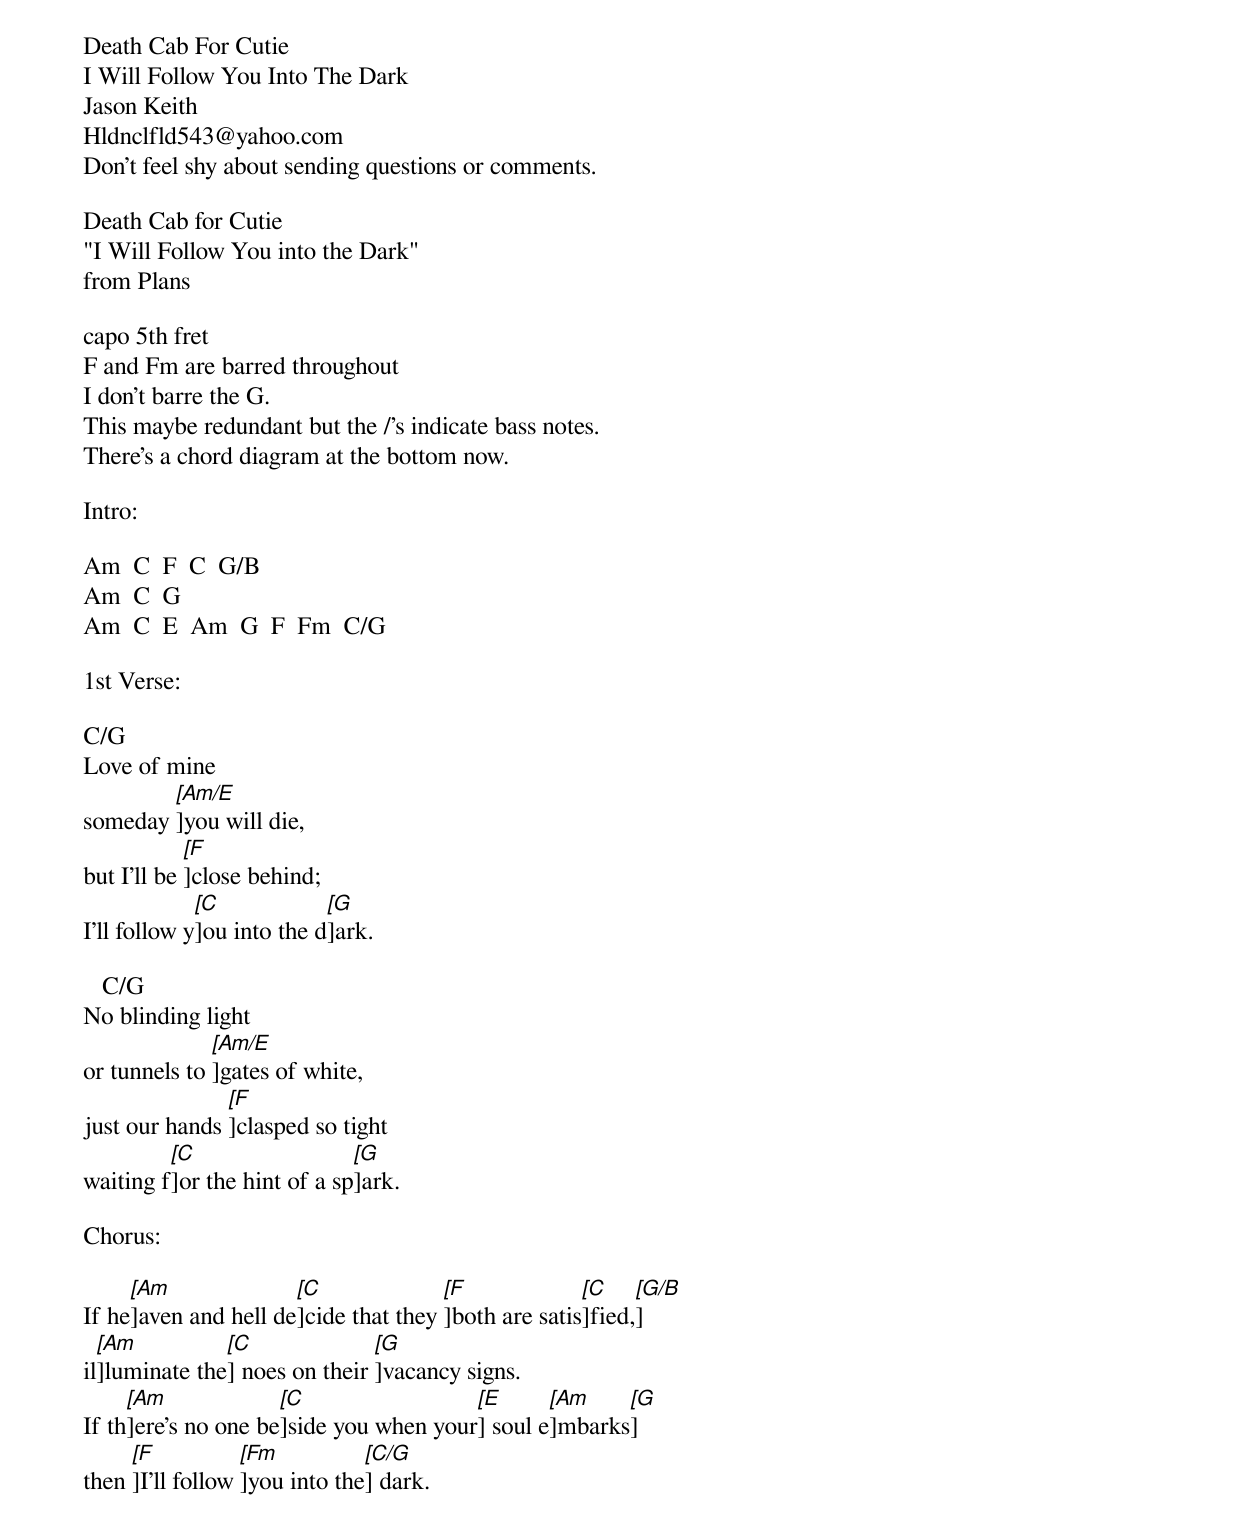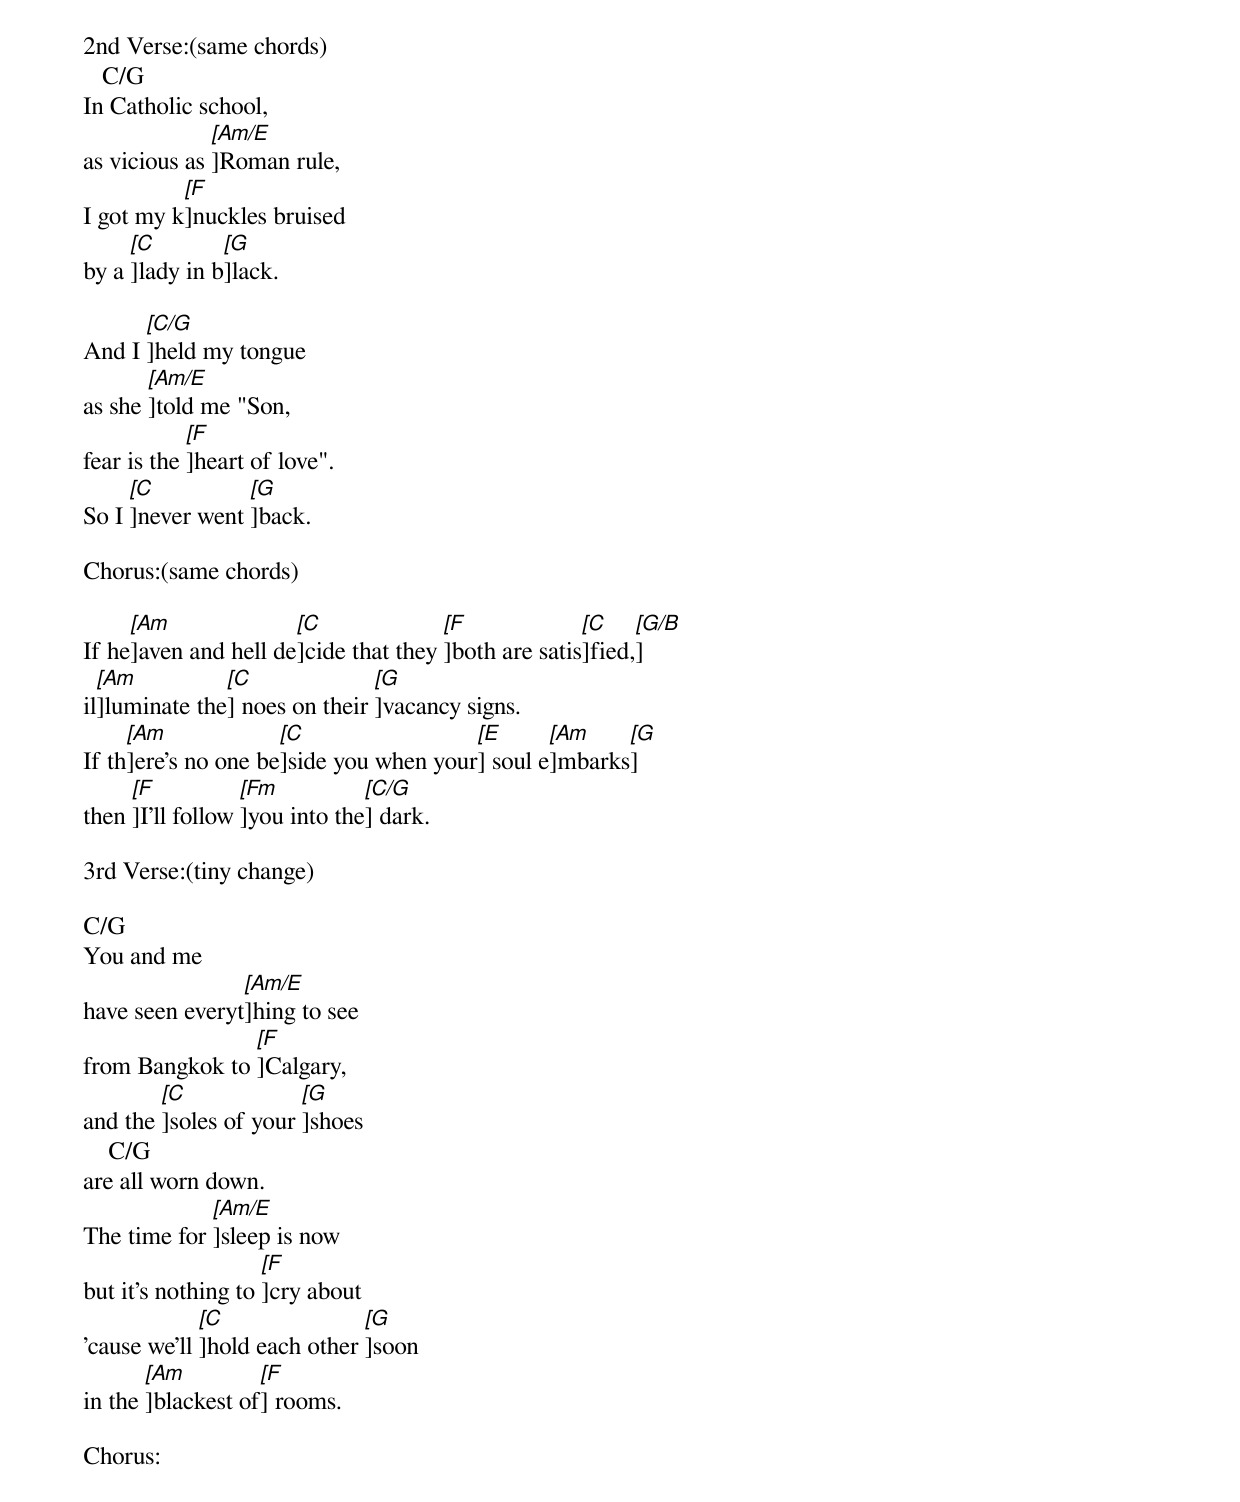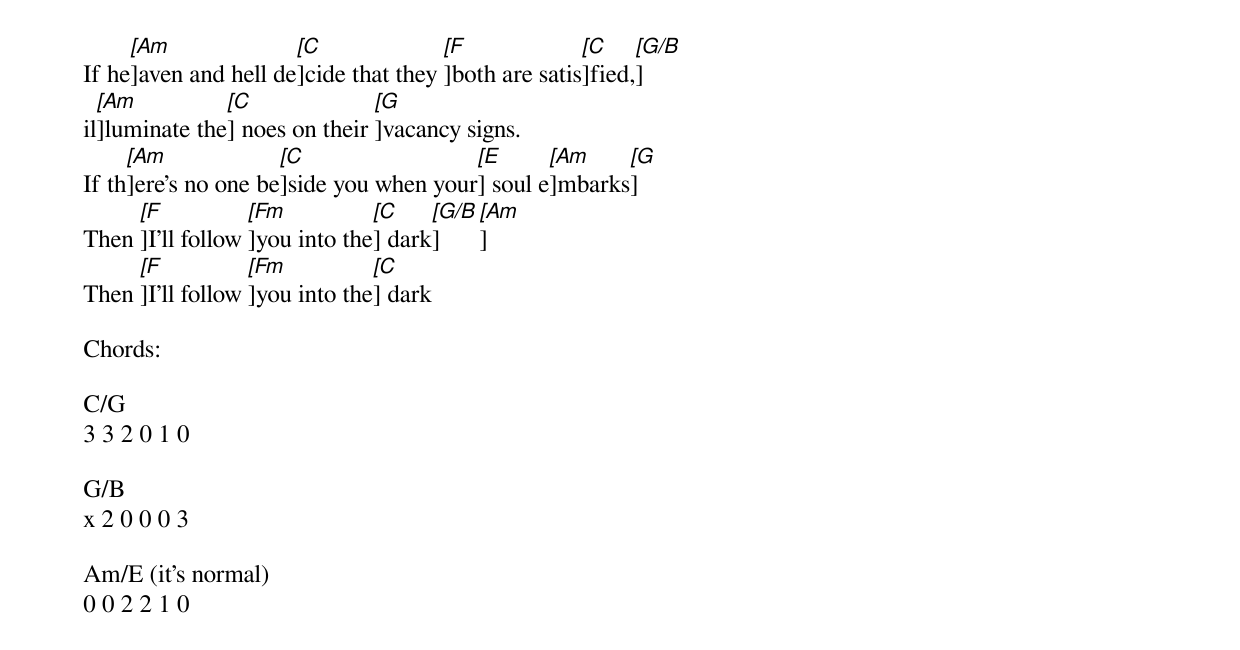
Death Cab For Cutie
I Will Follow You Into The Dark
Jason Keith
Hldnclfld543@yahoo.com
Don't feel shy about sending questions or comments.

Death Cab for Cutie
"I Will Follow You into the Dark"
from Plans

capo 5th fret
F and Fm are barred throughout
I don't barre the G.
This maybe redundant but the /'s indicate bass notes.
There's a chord diagram at the bottom now.

Intro:

Am  C  F  C  G/B
Am  C  G
Am  C  E  Am  G  F  Fm  C/G

1st Verse:

C/G
Love of mine
someday [[Am/E]]you will die,
but I'll be [[F]]close behind;
I'll follow y[[C]]ou into the d[[G]]ark.

   C/G
No blinding light
or tunnels to [[Am/E]]gates of white,
just our hands [[F]]clasped so tight
waiting f[[C]]or the hint of a sp[[G]]ark.

Chorus:

If he[[Am]]aven and hell de[[C]]cide that they [[F]]both are satis[[C]]fied,[[G/B]]
il[[Am]]luminate the[[C]] noes on their [[G]]vacancy signs.
If th[[Am]]ere's no one be[[C]]side you when your[[E]] soul e[[Am]]mbarks[[G]]
then [[F]]I'll follow [[Fm]]you into the[[C/G]] dark.

2nd Verse:(same chords)
   C/G
In Catholic school,
as vicious as [[Am/E]]Roman rule,
I got my k[[F]]nuckles bruised
by a [[C]]lady in b[[G]]lack.

And I [[C/G]]held my tongue
as she [[Am/E]]told me "Son,
fear is the [[F]]heart of love".
So I [[C]]never went [[G]]back.

Chorus:(same chords)

If he[[Am]]aven and hell de[[C]]cide that they [[F]]both are satis[[C]]fied,[[G/B]]
il[[Am]]luminate the[[C]] noes on their [[G]]vacancy signs.
If th[[Am]]ere's no one be[[C]]side you when your[[E]] soul e[[Am]]mbarks[[G]]
then [[F]]I'll follow [[Fm]]you into the[[C/G]] dark.

3rd Verse:(tiny change)

C/G
You and me
have seen everyt[[Am/E]]hing to see
from Bangkok to [[F]]Calgary,
and the [[C]]soles of your [[G]]shoes
    C/G
are all worn down.
The time for [[Am/E]]sleep is now
but it's nothing to [[F]]cry about
'cause we'll [[C]]hold each other [[G]]soon
in the [[Am]]blackest of[[F]] rooms.

Chorus:

If he[[Am]]aven and hell de[[C]]cide that they [[F]]both are satis[[C]]fied,[[G/B]]
il[[Am]]luminate the[[C]] noes on their [[G]]vacancy signs.
If th[[Am]]ere's no one be[[C]]side you when your[[E]] soul e[[Am]]mbarks[[G]]
Then [[F]]I'll follow [[Fm]]you into the[[C]] dark[[G/B]][[Am]]
Then [[F]]I'll follow [[Fm]]you into the[[C]] dark

Chords:

C/G
3 3 2 0 1 0

G/B
x 2 0 0 0 3

Am/E (it's normal)
0 0 2 2 1 0
